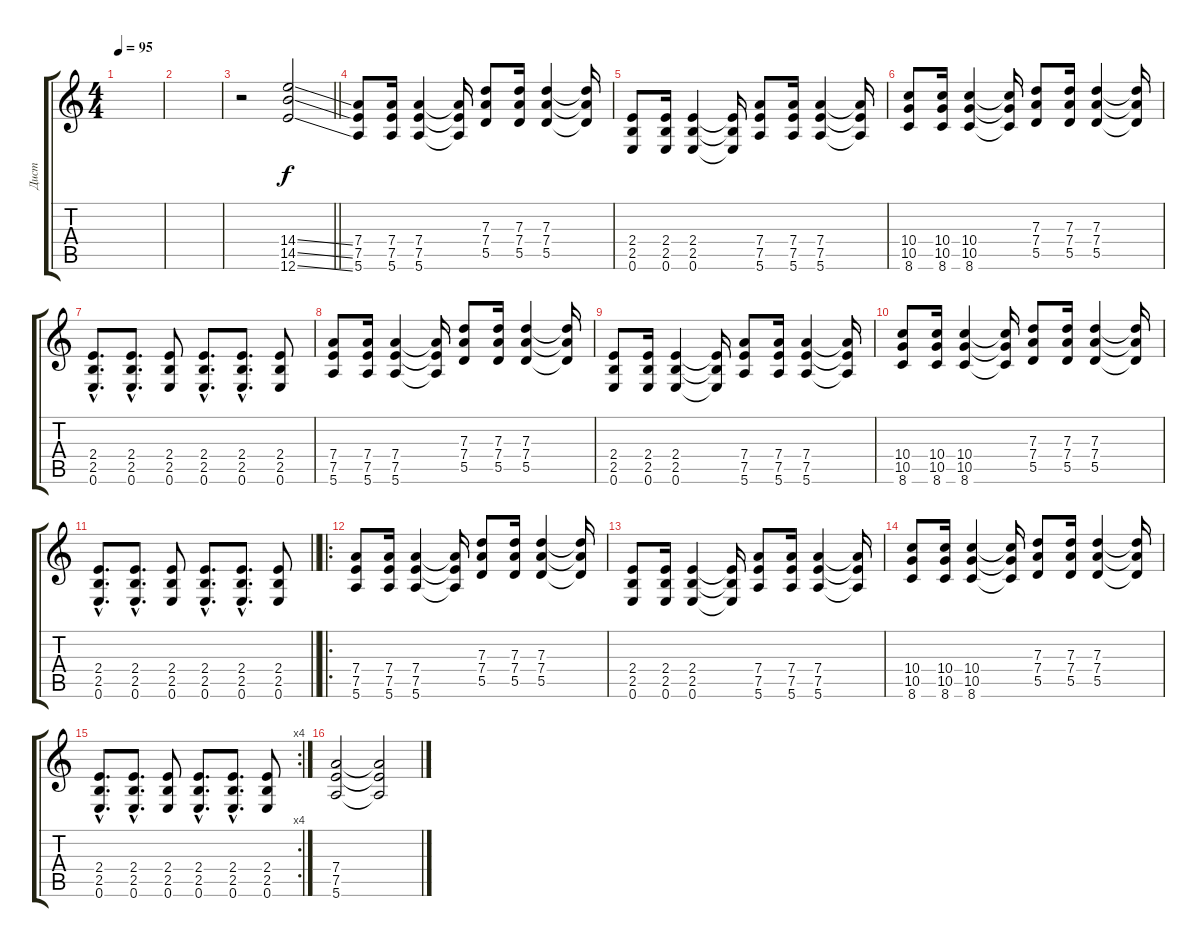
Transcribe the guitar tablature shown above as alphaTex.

\track ("Дист" "Дист") {instrument overdrivenguitar}
\staff {score tabs}
\tuning (E4 B3 G3 D3 A2 E2) {hide}
\ts (4 4)
\tempo 95
\clef g2
\ks c
|
|
\barLineRight lightlight
r.2 (14.4{ss} 14.5{ss} 12.6{ss}).2 |
(7.4 7.5 5.6).8 (7.4 7.5 5.6).16 (7.4 7.5 5.6).4 (7.4{t} 7.5{t} 5.6{t}).16 (7.3 7.4 5.5).8 (7.3 7.4 5.5).16 (7.3 7.4 5.5).4 (7.3{t} 7.4{t} 5.5{t}).16 |
(2.4 2.5 0.6).8 (2.4 2.5 0.6).16 (2.4 2.5 0.6).4 (2.4{t} 2.5{t} 0.6{t}).16 (7.4 7.5 5.6).8 (7.4 7.5 5.6).16 (7.4 7.5 5.6).4 (7.4{t} 7.5{t} 5.6{t}).16 |
(10.4 10.5 8.6).8 (10.4 10.5 8.6).16 (10.4 10.5 8.6).4 (10.4{t} 10.5{t} 8.6{t}).16 (7.3 7.4 5.5).8 (7.3 7.4 5.5).16 (7.3 7.4 5.5).4 (7.3{t} 7.4{t} 5.5{t}).16 |
(2.4{hac} 2.5{hac} 0.6{hac}).8{d} (2.4{hac} 2.5{hac} 0.6{hac}).8{d} (2.4 2.5 0.6).8 (2.4{hac} 2.5{hac} 0.6{hac}).8{d} (2.4{hac} 2.5{hac} 0.6{hac}).8{d} (2.4 2.5 0.6).8 |
(7.4 7.5 5.6).8 (7.4 7.5 5.6).16 (7.4 7.5 5.6).4 (7.4{t} 7.5{t} 5.6{t}).16 (7.3 7.4 5.5).8 (7.3 7.4 5.5).16 (7.3 7.4 5.5).4 (7.3{t} 7.4{t} 5.5{t}).16 |
(2.4 2.5 0.6).8 (2.4 2.5 0.6).16 (2.4 2.5 0.6).4 (2.4{t} 2.5{t} 0.6{t}).16 (7.4 7.5 5.6).8 (7.4 7.5 5.6).16 (7.4 7.5 5.6).4 (7.4{t} 7.5{t} 5.6{t}).16 |
(10.4 10.5 8.6).8 (10.4 10.5 8.6).16 (10.4 10.5 8.6).4 (10.4{t} 10.5{t} 8.6{t}).16 (7.3 7.4 5.5).8 (7.3 7.4 5.5).16 (7.3 7.4 5.5).4 (7.3{t} 7.4{t} 5.5{t}).16 |
\barLineRight lightlight
(2.4{hac} 2.5{hac} 0.6{hac}).8{d} (2.4{hac} 2.5{hac} 0.6{hac}).8{d} (2.4 2.5 0.6).8 (2.4{hac} 2.5{hac} 0.6{hac}).8{d} (2.4{hac} 2.5{hac} 0.6{hac}).8{d} (2.4 2.5 0.6).8 |
\ro
(7.4 7.5 5.6).8 (7.4 7.5 5.6).16 (7.4 7.5 5.6).4 (7.4{t} 7.5{t} 5.6{t}).16 (7.3 7.4 5.5).8 (7.3 7.4 5.5).16 (7.3 7.4 5.5).4 (7.3{t} 7.4{t} 5.5{t}).16 |
(2.4 2.5 0.6).8 (2.4 2.5 0.6).16 (2.4 2.5 0.6).4 (2.4{t} 2.5{t} 0.6{t}).16 (7.4 7.5 5.6).8 (7.4 7.5 5.6).16 (7.4 7.5 5.6).4 (7.4{t} 7.5{t} 5.6{t}).16 |
(10.4 10.5 8.6).8 (10.4 10.5 8.6).16 (10.4 10.5 8.6).4 (10.4{t} 10.5{t} 8.6{t}).16 (7.3 7.4 5.5).8 (7.3 7.4 5.5).16 (7.3 7.4 5.5).4 (7.3{t} 7.4{t} 5.5{t}).16 |
\rc 4
(2.4{hac} 2.5{hac} 0.6{hac}).8{d} (2.4{hac} 2.5{hac} 0.6{hac}).8{d} (2.4 2.5 0.6).8 (2.4{hac} 2.5{hac} 0.6{hac}).8{d} (2.4{hac} 2.5{hac} 0.6{hac}).8{d} (2.4 2.5 0.6).8 |
(7.4 7.5 5.6).2 (7.4{t} 7.5{t} 5.6{t}).2{volume 0}
